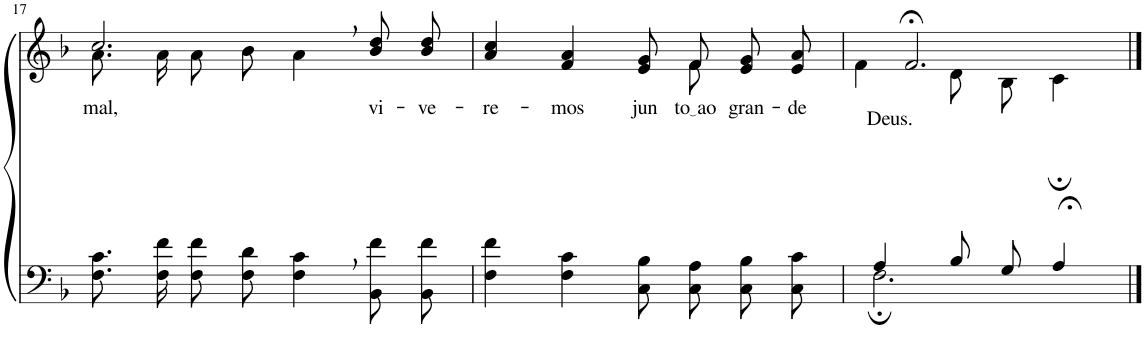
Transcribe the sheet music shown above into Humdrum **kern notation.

**kern	**kern	**text
*part2	*part1	*part1
*staff2	*staff1	*staff1
*I"Parte III e IV	*I"Parte I e II	*
!!LO:PB:g=z
*clefF4	*clefG2	*
*Trd2c3	*Trd2c3	*
*k[b-]	*k[b-]	*
*M4/4	*M4/4	*
=17	=17	=17
*	*^	*
!	!	!	!LO:LY:b
8.F\ 8.c\L	2.cc,/	8.a\L	mal,
16F\ 16f\Jk	.	16a\Jk	.
8F\ 8f\L	.	8a\L	.
8F\ 8d\J	.	8b-\J	.
4F\, 4c\,	.	4a\	.
!	!	!	!LO:LY:b
8BB-\ 8f\L	8b-\ 8dd\L	4ryy	vi-
!	!	!	!LO:LY:b
8BB-\ 8f\J	8b-\ 8dd\J	.	-ve-
=18	=18	=18	=18
!	!	!	!LO:LY:b
4F\ 4f\	4a/ 4cc/	8ryy	-re-
!	!	!	!LO:LY:b
*	*v	*v	*
4F\ 4c\	4f/ 4a/	-mos
!	!	!LO:LY:b
8C\ 8B-\L	8e/ 8g/L	jun-
*	*^	*
!	!	!	!LO:LY:b
8C\ 8A\J	8f/J	8f\	to ao
!	!	!	!LO:LY:b
8C\ 8B-\L	8e/ 8g/L	4ryy	-gran-
!	!	!	!LO:LY:b
8C\ 8c\J	8e/ 8a/J	.	-de
=19	=19	=19	=19
*^	*	*	*
!	!	!LO:TX:b:t=Deus.	!	!
4A/	2.F;\	2.f;</	4f\	.
8B-/L	.	.	8d\L	.
8G/J	.	.	8B-\J	.
4A;</	.	.	4c;\	.
*v	*v	*	*	*
*	*v	*v	*
==	==	==
*-	*-	*-
